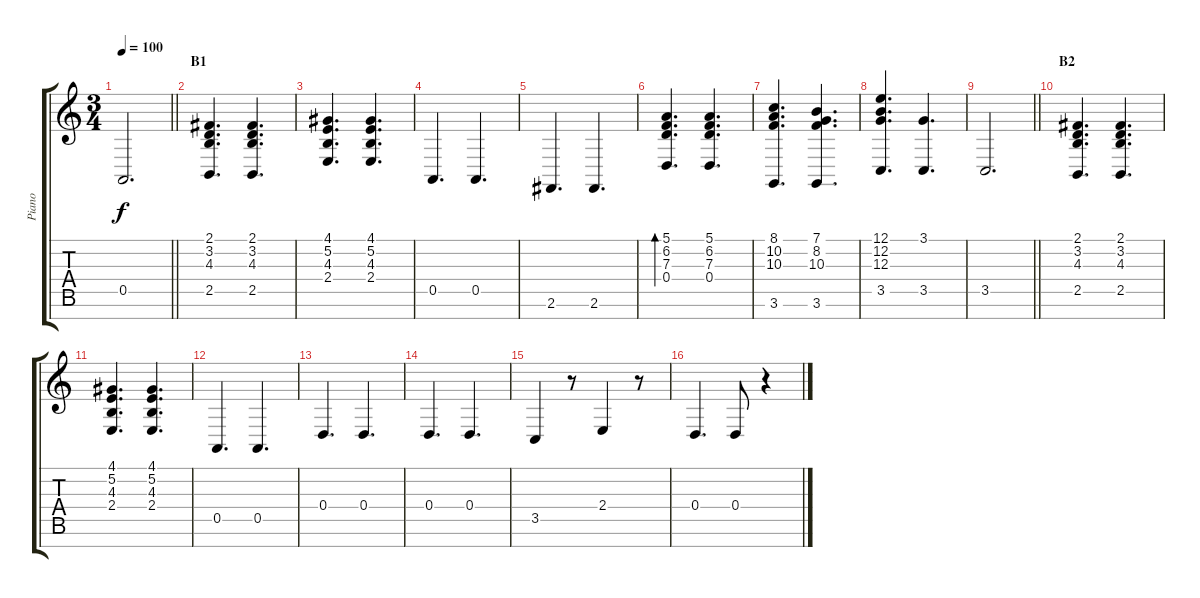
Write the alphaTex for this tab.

\track ("Piano" "Piano") {instrument brightacousticpiano}
\staff {score tabs}
\tuning (E4 B3 G3 D3 A2 E2 B1) {hide}
\ts (3 4)
\tempo 100
\clef g2
\barLineRight lightlight
\ks c
0.5.2{d dy f} |
\section ("" "B1")
(2.1 3.2 4.3 2.5).4{d} (2.1 3.2 4.3 2.5).4{d} |
(4.1 5.2 4.3 2.4).4{d} (4.1 5.2 4.3 2.4).4{d} |
0.5.4{d} 0.5.4{d} |
2.6.4{d} 2.6.4{d} |
(5.1 6.2 7.3 0.4).4{d bd 60} (5.1 6.2 7.3 0.4).4{d} |
(8.1 10.2 10.3 3.6).4{d} (7.1 8.2 10.3 3.6).4{d} |
(12.1 12.2 12.3 3.5).4{d} (3.1 3.5).4{d} |
\barLineRight lightlight
3.5.2{d} |
\section ("" "B2")
(2.1 3.2 4.3 2.5).4{d} (2.1 3.2 4.3 2.5).4{d} |
(4.1 5.2 4.3 2.4).4{d} (4.1 5.2 4.3 2.4).4{d} |
0.5.4{d} 0.5.4{d} |
0.4.4{d} 0.4.4{d} |
0.4.4{d} 0.4.4{d} |
3.5.4 r.8 2.4.4 r.8 |
0.4.4{d} 0.4.8 r.4
